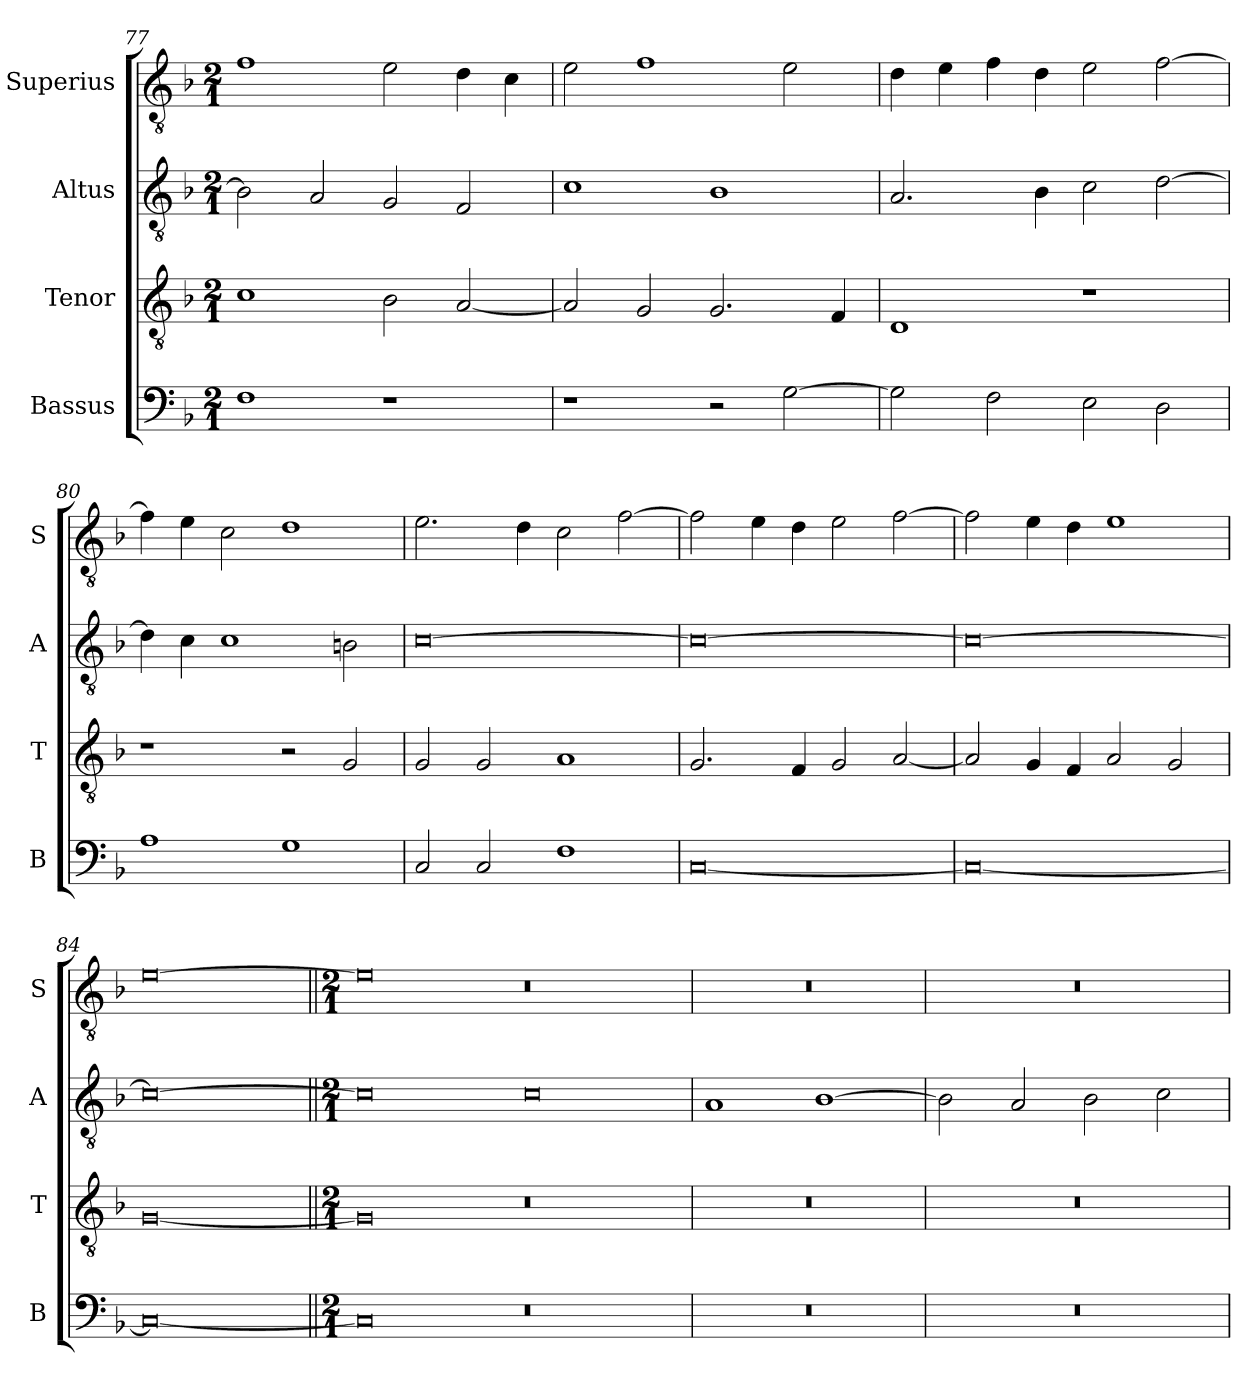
**kern	**kern	**kern	**kern
*part4	*part3	*part2	*part1
*staff4	*staff3	*staff2	*staff1
*I"Bassus	*I"Tenor	*I"Altus	*I"Superius
*I'B	*I'T	*I'A	*I'S
*clefF4	*clefGv2	*clefGv2	*clefGv2
*k[b-]	*k[b-]	*k[b-]	*k[b-]
*F:	*F:	*F:	*F:
*M2/1	*M2/1	*M2/1	*M2/1
=77	=77	=77	=77
1F	1c	2B-]	1f
.	.	2A	.
1r	2B-	2G	2e
.	[2A	2F	4d
.	.	.	4c
=78	=78	=78	=78
1r	2A]	1c	2e
.	2G	.	1f
2r	2.G	1B-	.
[2G	.	.	2e
.	4F	.	.
=79	=79	=79	=79
2G]	1D	2.A	4d
.	.	.	4e
2F	.	.	4f
.	.	4B-	4d
2E	1r	2c	2e
2D	.	[2d	[2f
=80	=80	=80	=80
1A	1r	4d]	4f]
.	.	4c	4e
.	.	1c	2c
1G	2r	.	1d
.	2G	2Bn	.
=81	=81	=81	=81
2C	2G	[0c	2.e
2C	2G	.	.
.	.	.	4d
1F	1A	.	2c
.	.	.	[2f
=82	=82	=82	=82
[0C	2.G	0c_	2f]
.	.	.	4e
.	4F	.	4d
.	2G	.	2e
.	[2A	.	[2f
=83	=83	=83	=83
0C_	2A]	0c_	2f]
.	4G	.	4e
.	4F	.	4d
.	2A	.	1e
.	2G	.	.
=84	=84	=84	=84
0C_	[0G	0c_	[0e
=85||	=85||	=85||	=85||
*M2/1	*M2/1	*M2/1	*M2/1
0C]	0G]	0c]	0e]
0r	0r	0c	0r
=86	=86	=86	=86
0r	0r	1A	0r
.	.	[1B-	.
=87	=87	=87	=87
0r	0r	2B-]	0r
.	.	2A	.
.	.	2B-	.
.	.	2c	.
=	=	=	=
*-	*-	*-	*-
